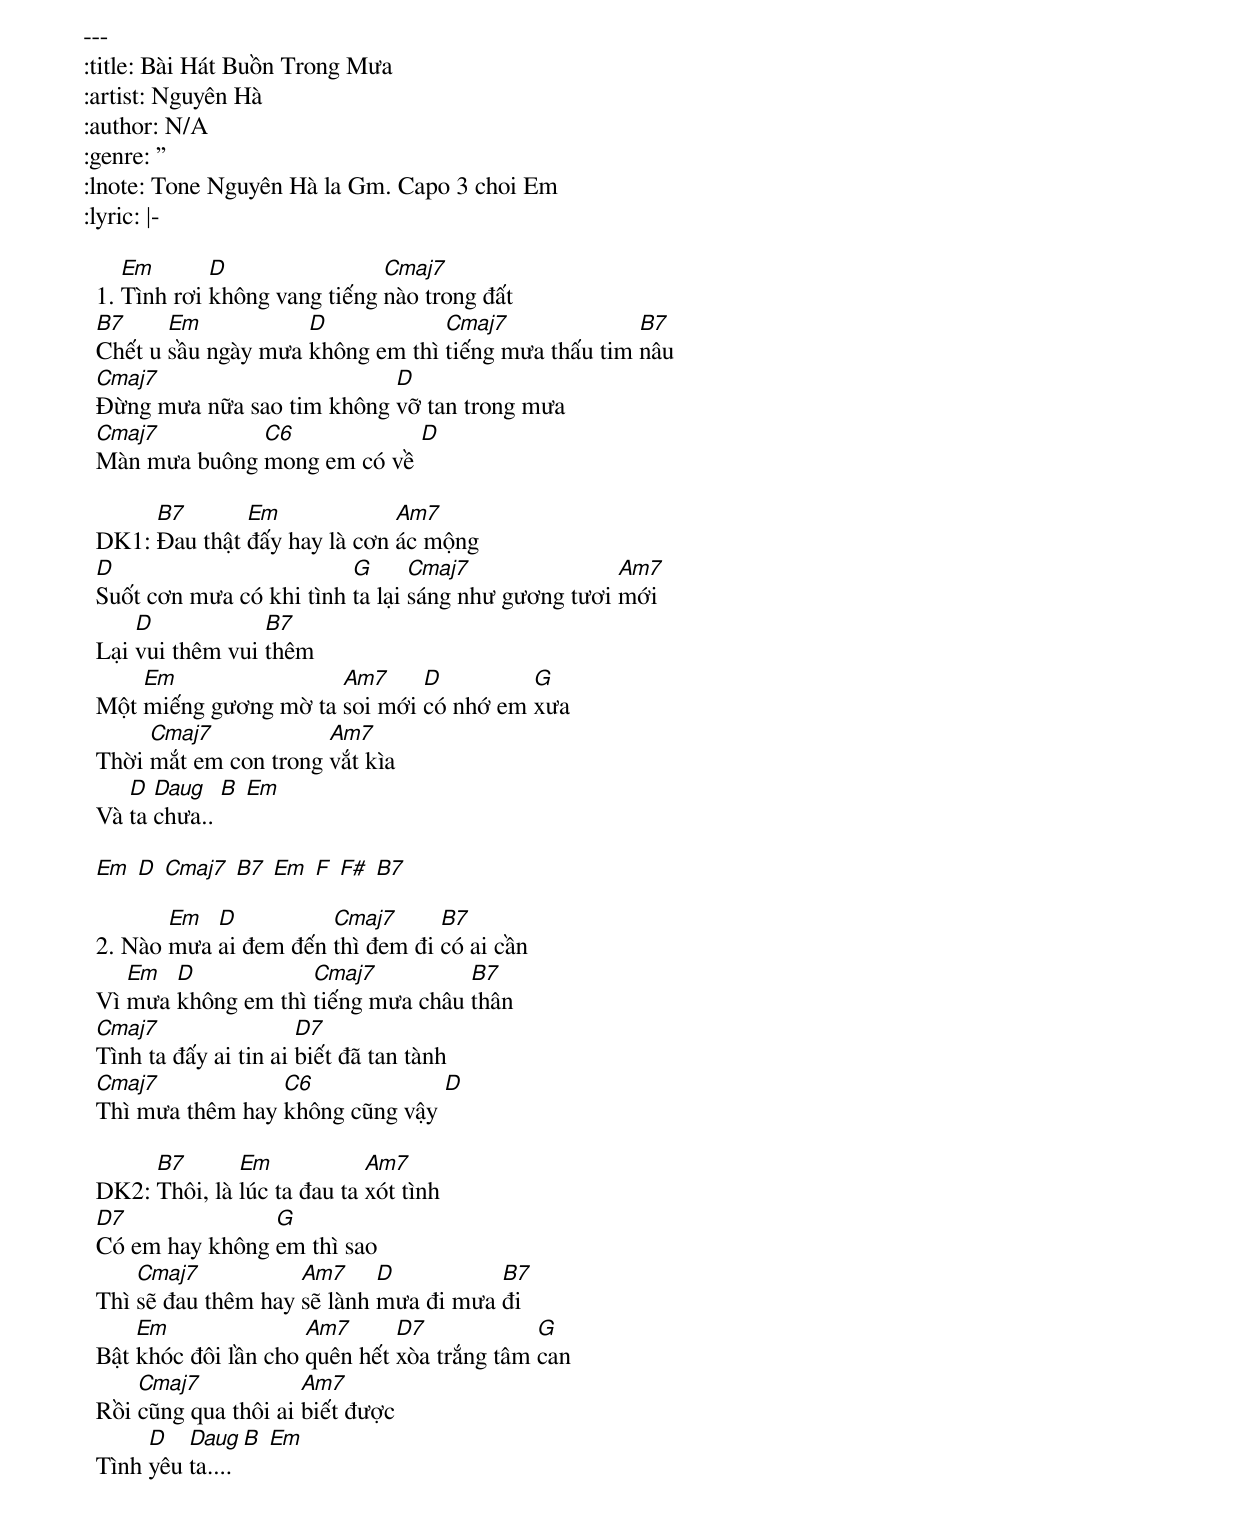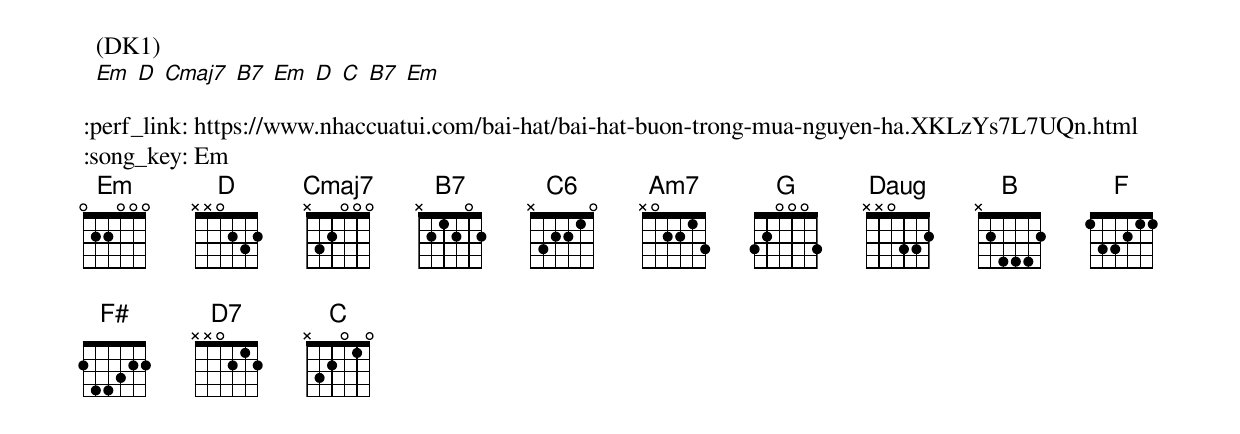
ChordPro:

---
:title: Bài Hát Buồn Trong Mưa
:artist: Nguyên Hà
:author: N/A
:genre: ''
:lnote: Tone Nguyên Hà la Gm. Capo 3 choi Em
:lyric: |-

  1. [Em]Tình rơi [D]không vang tiếng [Cmaj7]nào trong đất
  [B7]Chết u [Em]sầu ngày mưa [D]không em thì [Cmaj7]tiếng mưa thấu tim [B7]nâu
  [Cmaj7]Đừng mưa nữa sao tim không [D]vỡ tan trong mưa
  [Cmaj7]Màn mưa buông [C6]mong em có về [D]

  DK1: [B7]Đau thật [Em]đấy hay là cơn [Am7]ác mộng
  [D]Suốt cơn mưa có khi tình [G]ta lại [Cmaj7]sáng như gương tươi [Am7]mới
  Lại [D]vui thêm vui [B7]thêm
  Một [Em]miếng gương mờ ta [Am7]soi mới [D]có nhớ em [G]xưa
  Thời [Cmaj7]mắt em con trong [Am7]vắt kìa
  Và [D]ta [Daug]chưa.. [B] [Em]

  [Em] [D] [Cmaj7] [B7] [Em] [F] [F#] [B7]

  2. Nào [Em]mưa [D]ai đem đến [Cmaj7]thì đem đi [B7]có ai cần
  Vì [Em]mưa [D]không em thì [Cmaj7]tiếng mưa châu [B7]thân
  [Cmaj7]Tình ta đấy ai tin ai [D7]biết đã tan tành
  [Cmaj7]Thì mưa thêm hay [C6]không cũng vậy [D]

  DK2: [B7]Thôi, là [Em]lúc ta đau ta [Am7]xót tình
  [D7]Có em hay không [G]em thì sao
  Thì [Cmaj7]sẽ đau thêm hay [Am7]sẽ lành [D]mưa đi mưa [B7]đi
  Bật [Em]khóc đôi lần cho [Am7]quên hết [D7]xòa trắng tâm [G]can
  Rồi [Cmaj7]cũng qua thôi ai [Am7]biết được
  Tình [D]yêu [Daug]ta.... [B] [Em]

  (DK1)
  [Em] [D] [Cmaj7] [B7] [Em] [D] [C] [B7] [Em]

:perf_link: https://www.nhaccuatui.com/bai-hat/bai-hat-buon-trong-mua-nguyen-ha.XKLzYs7L7UQn.html
:song_key: Em
